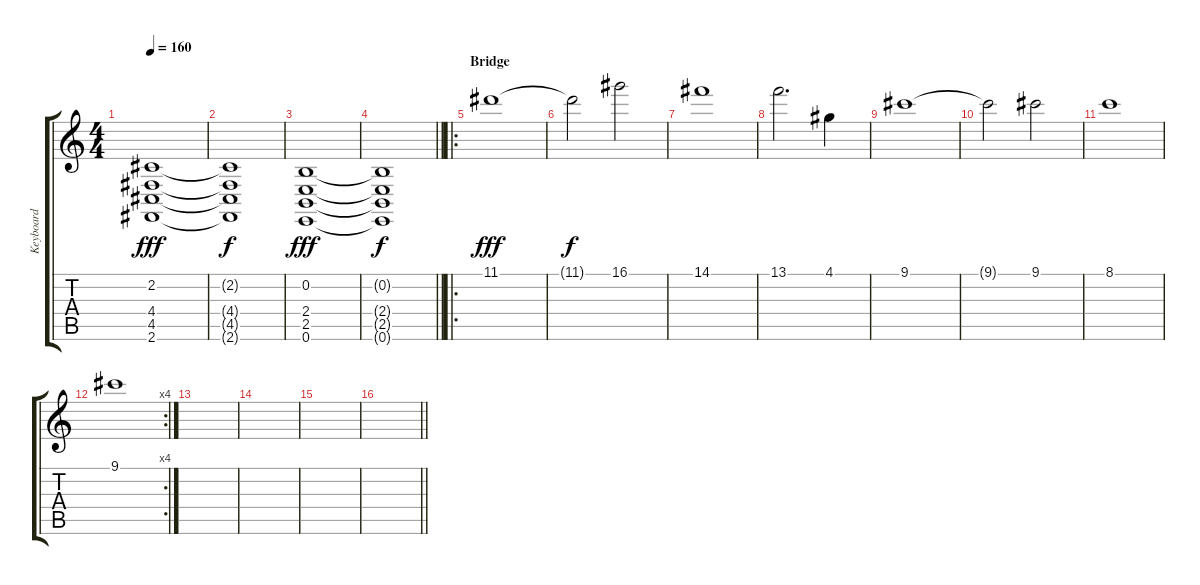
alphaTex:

\track ("Keyboard" "Keyboard") {instrument stringensemble2}
\staff {score tabs}
\tuning (E5 B3 G3 D3 A2 E2) {hide}
\ts (4 4)
\tempo 160
\clef g2
\ks c
(2.2 4.4 4.5 2.6).1{dy fff} |
(2.2{t} 4.4{t} 4.5{t} 2.6{t}).1{dy f} |
(0.2 2.4 2.5 0.6).1{dy fff} |
\barLineRight lightlight
(0.2{t} 2.4{t} 2.5{t} 0.6{t}).1{dy f} |
\ro
\section ("" "Bridge")
11.1.1{dy fff} |
11.1{t}.2{dy f} 16.1.2 |
14.1.1 |
13.1.2{d} 4.1.4 |
9.1.1 |
9.1{t}.2 9.1.2 |
8.1.1 |
\rc 4
9.1.1 |
|
|
|
\barLineRight lightlight
